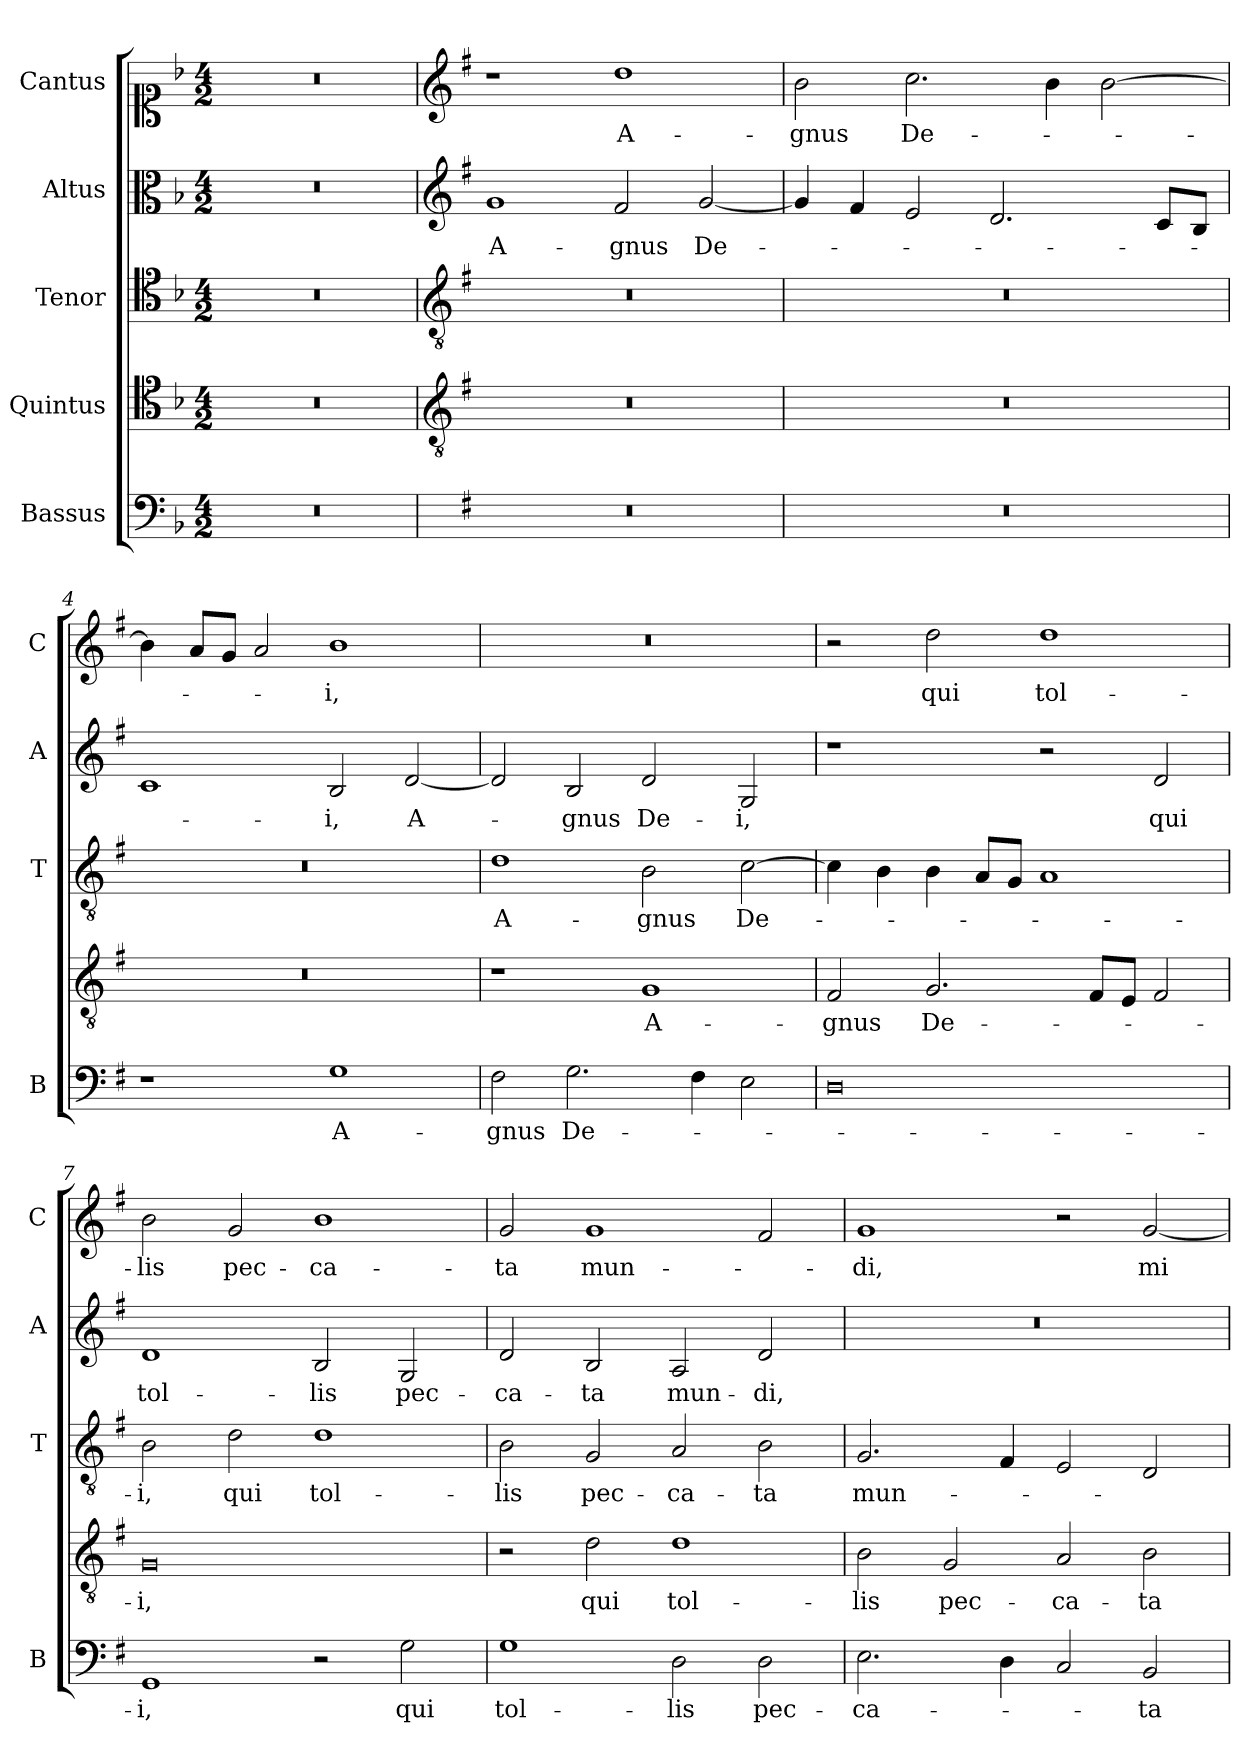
**kern	**text	**kern	**text	**kern	**text	**kern	**text	**kern	**text
*part5	*part5	*part4	*part4	*part3	*part3	*part2	*part2	*part1	*part1
*staff5	*staff5	*staff4	*staff4	*staff3	*staff3	*staff2	*staff2	*staff1	*staff1
*I"Bassus	*	*I"Quintus	*	*I"Tenor	*	*I"Altus	*	*I"Cantus	*
*I'B	*	*	*	*I'T	*	*I'A	*	*I'C	*
*clefF4	*	*clefC4	*	*clefC4	*	*clefC3	*	*clefC1	*
*k[b-]	*	*k[b-]	*	*k[b-]	*	*k[b-]	*	*k[b-]	*
*F:	*	*F:	*	*F:	*	*F:	*	*F:	*
*M4/2	*	*M4/2	*	*M4/2	*	*M4/2	*	*M4/2	*
=1	=1	=1	=1	=1	=1	=1	=1	=1	=1
0r	.	0r	.	0r	.	0r	.	0r	.
=2	=2	=2	=2	=2	=2	=2	=2	=2	=2
*	*	*clefGv2	*	*clefGv2	*	*clefG2	*	*clefG2	*
*k[f#]	*	*k[f#]	*	*k[f#]	*	*k[f#]	*	*k[f#]	*
*G:	*	*G:	*	*G:	*	*G:	*	*G:	*
!	!	!	!	!	!	!	!LO:LY:b	!	!
0r	.	0r	.	0r	.	1g	A-	1r	.
!	!	!	!	!	!	!	!LO:LY:b	!	!LO:LY:b
.	.	.	.	.	.	2f#/	-gnus	1dd	A-
!	!	!	!	!	!	!	!LO:LY:b	!	!
.	.	.	.	.	.	[2g/	De-	.	.
=3	=3	=3	=3	=3	=3	=3	=3	=3	=3
!	!	!	!	!	!	!	!	!	!LO:LY:b
0r	.	0r	.	0r	.	4g/]	.	2b\	-gnus
.	.	.	.	.	.	4f#/	.	.	.
!	!	!	!	!	!	!	!	!	!LO:LY:b
.	.	.	.	.	.	2e/	.	2.cc\	De-
.	.	.	.	.	.	2.d/	.	.	.
.	.	.	.	.	.	.	.	4b\	.
.	.	.	.	.	.	.	.	[2b\	.
.	.	.	.	.	.	8c/L	.	.	.
.	.	.	.	.	.	8B/J	.	.	.
=4	=4	=4	=4	=4	=4	=4	=4	=4	=4
1r	.	0r	.	0r	.	1c	.	4b\]	.
.	.	.	.	.	.	.	.	8a/L	.
.	.	.	.	.	.	.	.	8g/J	.
.	.	.	.	.	.	.	.	2a/	.
!	!LO:LY:b	!	!	!	!	!	!LO:LY:b	!	!LO:LY:b
1G	A-	.	.	.	.	2B/	-i,	1b	-i,
!	!	!	!	!	!	!	!LO:LY:b	!	!
.	.	.	.	.	.	[2d/	A-	.	.
!!LO:LB:g=z
=5	=5	=5	=5	=5	=5	=5	=5	=5	=5
!	!LO:LY:b	!	!	!	!LO:LY:b	!	!	!	!
2F#\	-gnus	1r	.	1d	A-	2d/]	.	0r	.
!	!LO:LY:b	!	!	!	!	!	!LO:LY:b	!	!
2.G\	De-	.	.	.	.	2B/	-gnus	.	.
!	!	!	!LO:LY:b	!	!LO:LY:b	!	!LO:LY:b	!	!
.	.	1G	A-	2B\	-gnus	2d/	De-	.	.
4F#\	.	.	.	.	.	.	.	.	.
!	!	!	!	!	!LO:LY:b	!	!LO:LY:b	!	!
2E\	.	.	.	[2c\	De-	2G/	-i,	.	.
=6	=6	=6	=6	=6	=6	=6	=6	=6	=6
!	!	!	!LO:LY:b	!	!	!	!	!	!
0D	.	2F#/	-gnus	4c\]	.	1r	.	2r	.
.	.	.	.	4B\	.	.	.	.	.
!	!	!	!LO:LY:b	!	!	!	!	!	!LO:LY:b
.	.	2.G/	De-	4B\	.	.	.	2dd\	qui
.	.	.	.	8A/L	.	.	.	.	.
.	.	.	.	8G/J	.	.	.	.	.
!	!	!	!	!	!	!	!	!	!LO:LY:b
.	.	.	.	1A	.	2r	.	1dd	tol-
.	.	8F#/L	.	.	.	.	.	.	.
.	.	8E/J	.	.	.	.	.	.	.
!	!	!	!	!	!	!	!LO:LY:b	!	!
.	.	2F#/	.	.	.	2d/	qui	.	.
=7	=7	=7	=7	=7	=7	=7	=7	=7	=7
!	!LO:LY:b	!	!LO:LY:b	!	!LO:LY:b	!	!LO:LY:b	!	!LO:LY:b
1GG	-i,	0G	-i,	2B\	-i,	1d	tol-	2b\	-lis
!	!	!	!	!	!LO:LY:b	!	!	!	!LO:LY:b
.	.	.	.	2d\	qui	.	.	2g/	pec-
!	!	!	!	!	!LO:LY:b	!	!LO:LY:b	!	!LO:LY:b
2r	.	.	.	1d	tol-	2B/	-lis	1b	-ca-
!	!LO:LY:b	!	!	!	!	!	!LO:LY:b	!	!
2G\	qui	.	.	.	.	2G/	pec-	.	.
=8	=8	=8	=8	=8	=8	=8	=8	=8	=8
!	!LO:LY:b	!	!	!	!LO:LY:b	!	!LO:LY:b	!	!LO:LY:b
1G	tol-	2r	.	2B\	-lis	2d/	-ca-	2g/	-ta
!	!	!	!LO:LY:b	!	!LO:LY:b	!	!LO:LY:b	!	!LO:LY:b
.	.	2d\	qui	2G/	pec-	2B/	-ta	1g	mun-
!	!LO:LY:b	!	!LO:LY:b	!	!LO:LY:b	!	!LO:LY:b	!	!
2D\	-lis	1d	tol-	2A/	-ca-	2A/	mun-	.	.
!	!LO:LY:b	!	!	!	!LO:LY:b	!	!LO:LY:b	!	!
2D\	pec-	.	.	2B\	-ta	2d/	-di,	2f#/	.
!!LO:PB:g=z
=9	=9	=9	=9	=9	=9	=9	=9	=9	=9
!	!LO:LY:b	!	!LO:LY:b	!	!LO:LY:b	!	!	!	!LO:LY:b
2.E\	-ca-	2B\	-lis	2.G/	mun-	0r	.	1g	-di,
!	!	!	!LO:LY:b	!	!	!	!	!	!
.	.	2G/	pec-	.	.	.	.	.	.
4D\	.	.	.	4F#/	.	.	.	.	.
!	!	!	!LO:LY:b	!	!	!	!	!	!
2C/	.	2A/	-ca-	2E/	.	.	.	2r	.
!	!LO:LY:b	!	!LO:LY:b	!	!	!	!	!	!LO:LY:b
2BB/	-ta	2B\	-ta	2D/	.	.	.	[2g/	mi-
=	=	=	=	=	=	=	=	=	=
*-	*-	*-	*-	*-	*-	*-	*-	*-	*-
